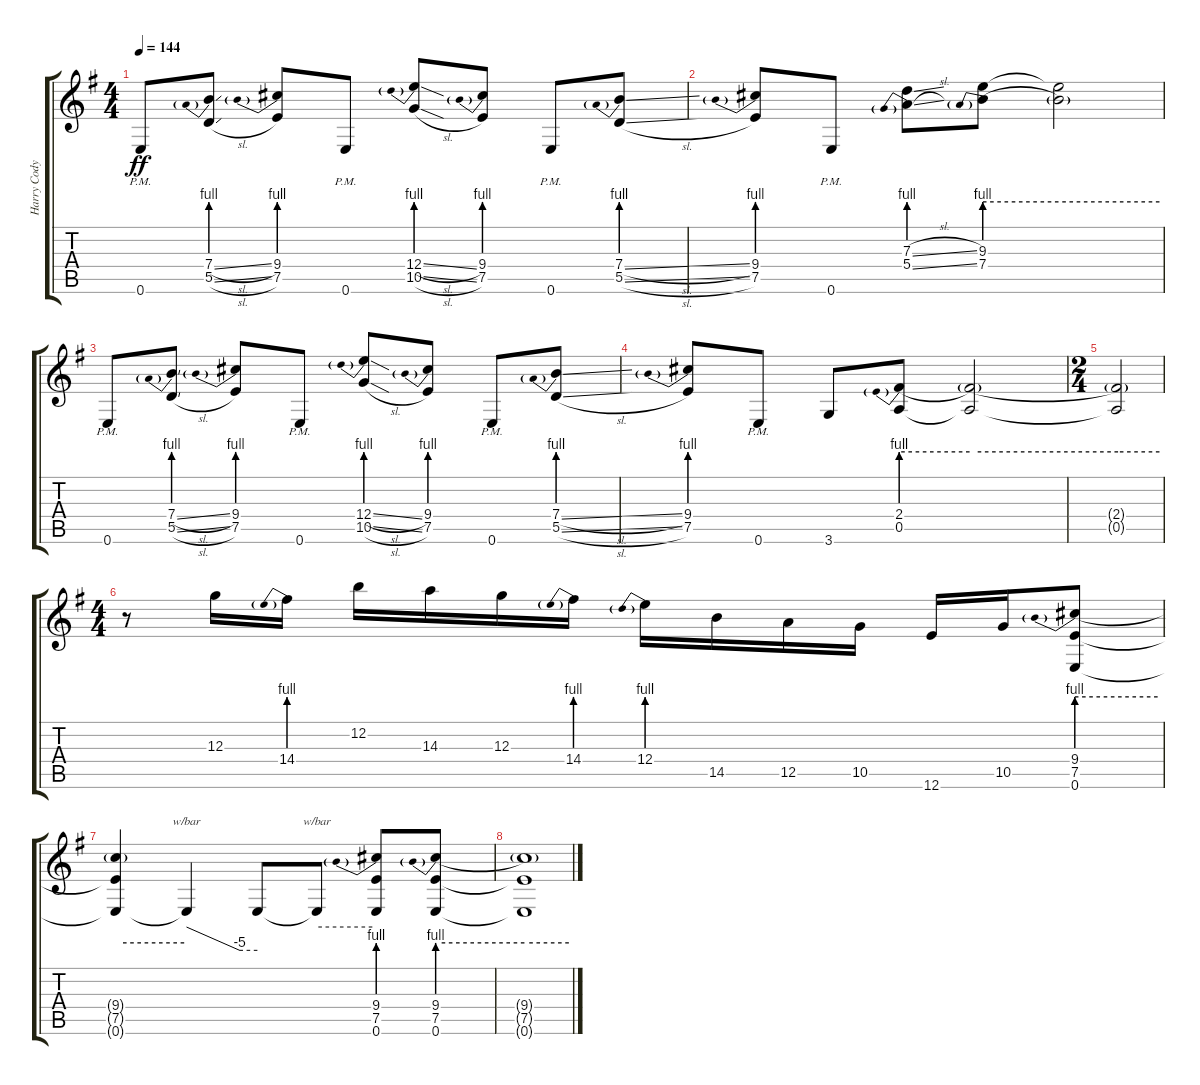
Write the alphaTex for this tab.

\track ("Harry Cody - Rhythm Guitar" "Harry Cody") {instrument distortionguitar}
\staff {score tabs}
\tuning (E4 B3 G3 D3 A2 E2) {hide}
\ts (4 4)
\tempo 144
\clef g2
\ks g
0.6{pm}.8{dy ff} (7.4{be (prebend 0 4 60 4) sl} 5.5{sl}).8 (9.4{be (prebend 0 4 60 4)} 7.5).8 0.6{pm}.8 (12.4{be (prebend 0 4 60 4) sl} 10.5{sl}).8 (9.4{be (prebend 0 4 60 4)} 7.5).8 0.6{pm}.8 (7.4{be (prebend 0 4 60 4) sl} 5.5{sl}).8 |
(9.4{be (prebend 0 4 60 4)} 7.5).8 0.6{pm}.8 (7.3{sl} 5.4{be (prebend 0 4 60 4) sl}).8 (9.3 7.4{be (prebend 0 4 60 4)}).8 (9.3{t} 7.4{be (hold 0 4 60 4) t}).2 |
0.6{pm}.8 (7.4{be (prebend 0 4 60 4) sl} 5.5{sl}).8 (9.4{be (prebend 0 4 60 4)} 7.5).8 0.6{pm}.8 (12.4{be (prebend 0 4 60 4) sl} 10.5{sl}).8 (9.4{be (prebend 0 4 60 4)} 7.5).8 0.6{pm}.8 (7.4{be (prebend 0 4 60 4) sl} 5.5{sl}).8 |
(9.4{be (prebend 0 4 60 4)} 7.5).8 0.6{pm}.8 3.6.8 (2.4{be (prebend 0 4 60 4)} 0.5).8 (2.4{be (hold 0 4 60 4) t} 0.5{t}).2 |
\ts (2 4)
(2.4{be (hold 0 4 60 4) t} 0.5{t}).2 |
\ts (4 4)
r.8 12.3.16 14.4{be (prebend 0 4 60 4)}.16 12.2.16 14.3.16 12.3.16 14.4{be (prebend 0 4 60 4)}.16 12.4{be (prebend 0 4 60 4)}.16 14.5.16 12.5.16 10.5.16 12.6.16 10.5.16 (9.4{be (prebend 0 4 60 4)} 7.5 0.6).8 |
(9.4{be (hold 0 4 60 4) t} 7.5{t} 0.6{t}).4 0.6{t}.4{tbe (custom default 0 0 45 -20 60 -20)} 0.6{t}.8 0.6{t}.8{tbe (hold default 0 0 60 0)} (9.4{be (prebend 0 4 60 4)} 7.5 0.6).8 (9.4{be (prebend 0 4 60 4)} 7.5 0.6).8 |
(9.4{be (hold 0 4 60 4) t} 7.5{t} 0.6{t}).1
